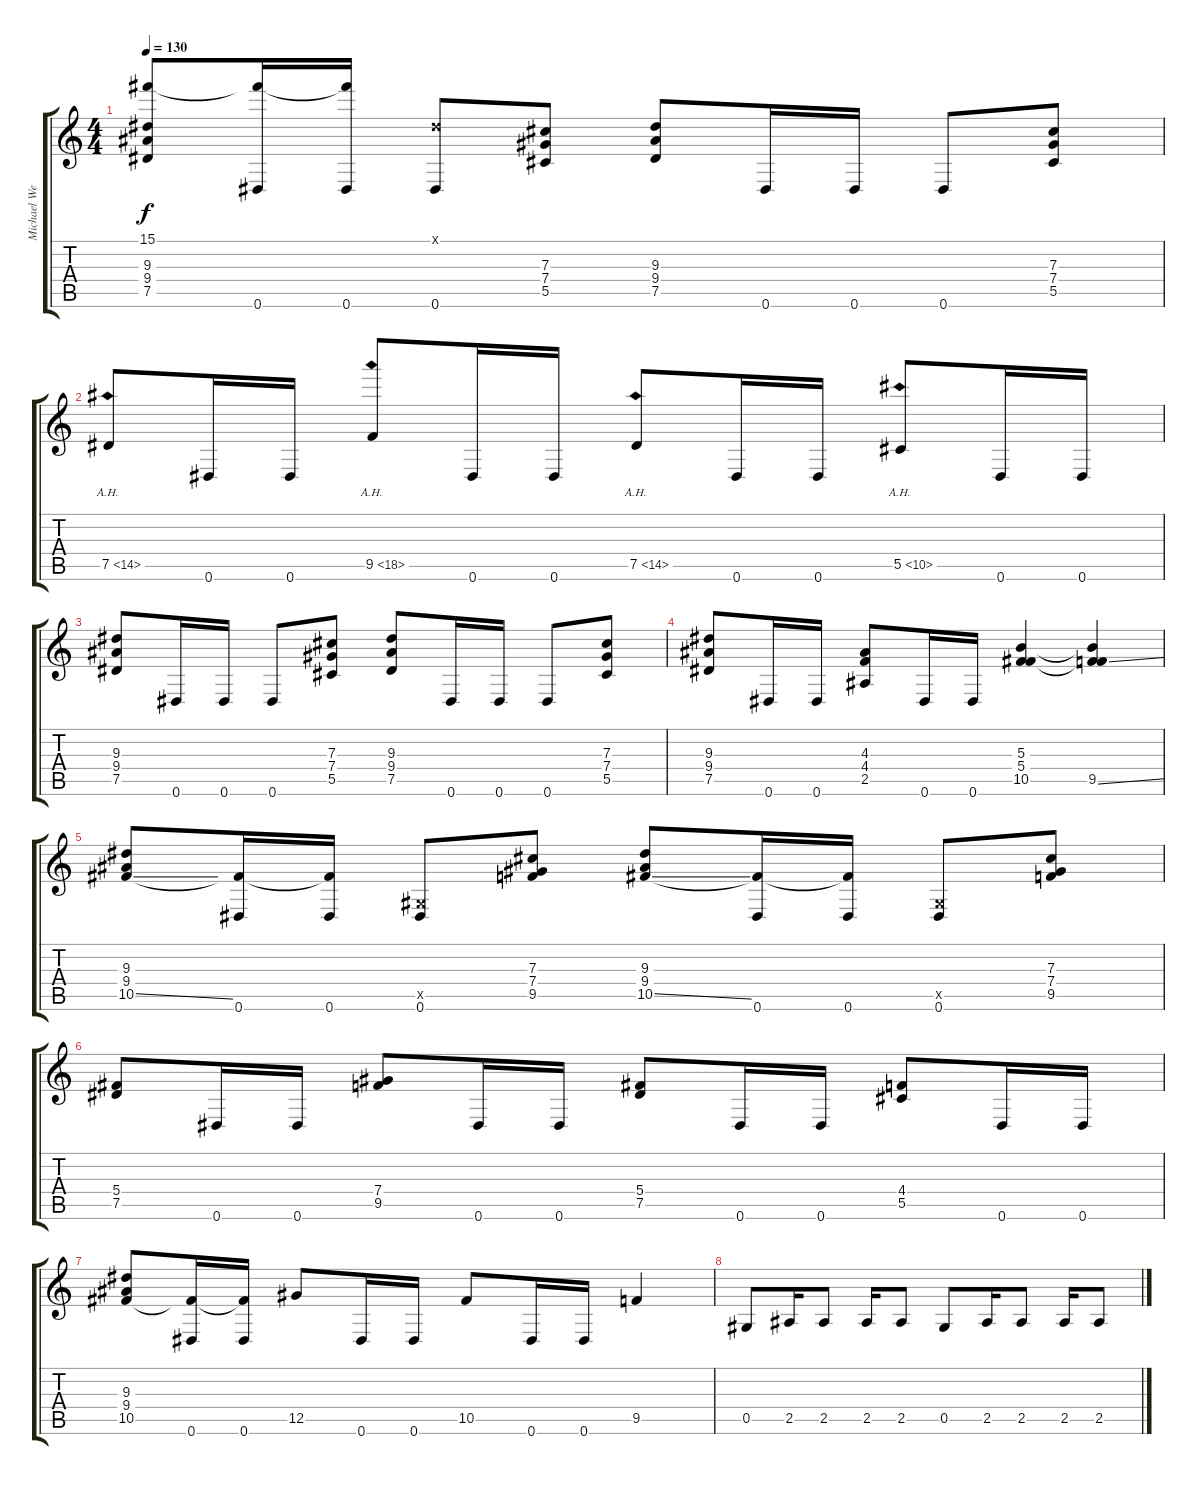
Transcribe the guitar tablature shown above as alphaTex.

\track ("Michael Weikath" "Michael We") {instrument distortionguitar}
\staff {score tabs}
\tuning (Eb4 Bb3 Gb3 Db3 Ab2 Eb2) {hide}
\ts (4 4)
\tempo 130
\clef g2
\ks c
(15.1{t} 9.3 9.4 7.5).8{dy f} (15.1{t} 0.6).16 (15.1{t} 0.6).16 (0.1{x} 0.6).8 (7.3 7.4 5.5).8 (9.3 9.4 7.5).8 0.6.16 0.6.16 0.6.8 (7.3 7.4 5.5).8 |
7.5{ah 7}.8 0.6.16 0.6.16 9.5{ah 9}.8 0.6.16 0.6.16 7.5{ah 7}.8 0.6.16 0.6.16 5.5{ah 5}.8 0.6.16 0.6.16 |
(9.3 9.4 7.5).8 0.6.16 0.6.16 0.6.8 (7.3 7.4 5.5).8 (9.3 9.4 7.5).8 0.6.16 0.6.16 0.6.8 (7.3 7.4 5.5).8 |
(9.3 9.4 7.5).8 0.6.16 0.6.16 (4.3 4.4 2.5).8 0.6.16 0.6.16 (5.3 5.4 10.5).4 (5.3{t} 5.4{t} 9.5{ss}).4 |
(9.3 9.4 10.5{ss}).8 (10.5{t} 0.6).16 (10.5{t} 0.6).16 (0.5{x} 0.6).8 (7.3 7.4 9.5).8 (9.3 9.4 10.5{ss}).8 (10.5{t} 0.6).16 (10.5{t} 0.6).16 (0.5{x} 0.6).8 (7.3 7.4 9.5).8 |
(5.4 7.5).8 0.6.16 0.6.16 (7.4 9.5).8 0.6.16 0.6.16 (5.4 7.5).8 0.6.16 0.6.16 (4.4 5.5).8 0.6.16 0.6.16 |
(9.3 9.4 10.5).8 (10.5{t} 0.6).16 (10.5{t} 0.6).16 12.5.8 0.6.16 0.6.16 10.5.8 0.6.16 0.6.16 9.5.4 |
0.5.8{balance 1} 2.5.16 2.5.8 2.5.16 2.5.8 0.5.8 2.5.16 2.5.8 2.5.16 2.5.8
